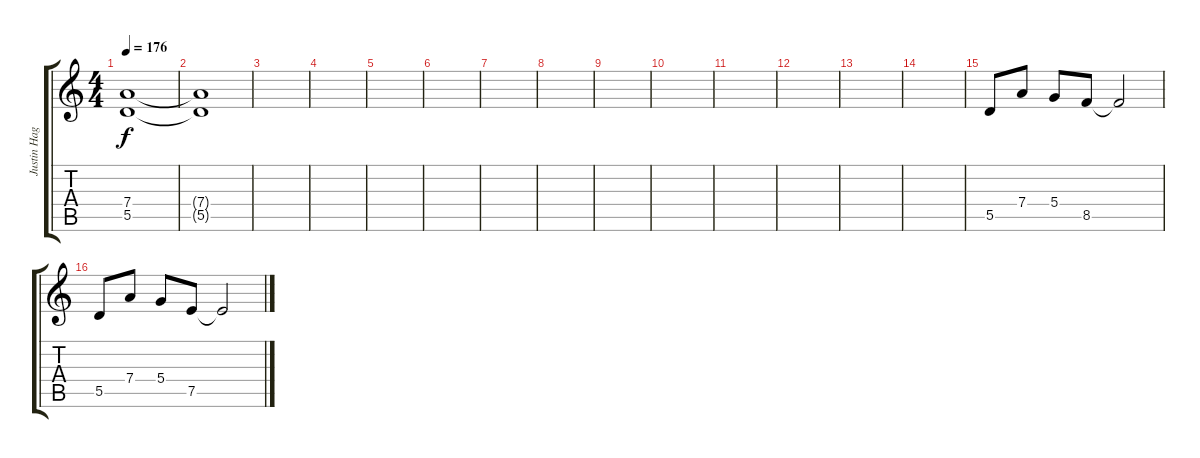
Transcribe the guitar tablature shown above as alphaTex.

\track ("Justin Hagberg" "Justin Hag") {instrument distortionguitar}
\staff {score tabs}
\tuning (E4 B3 G3 D3 A2 E2) {hide}
\ts (4 4)
\tempo 176
\clef g2
\ks c
(7.4{t} 5.5{t}).1{dy f} |
(7.4{t} 5.5{t}).1 |
|
|
|
|
|
|
|
|
|
|
|
|
5.5.8 7.4.8 5.4.8 8.5.8 8.5{t}.2 |
5.5.8 7.4.8 5.4.8 7.5.8 7.5{t}.2
